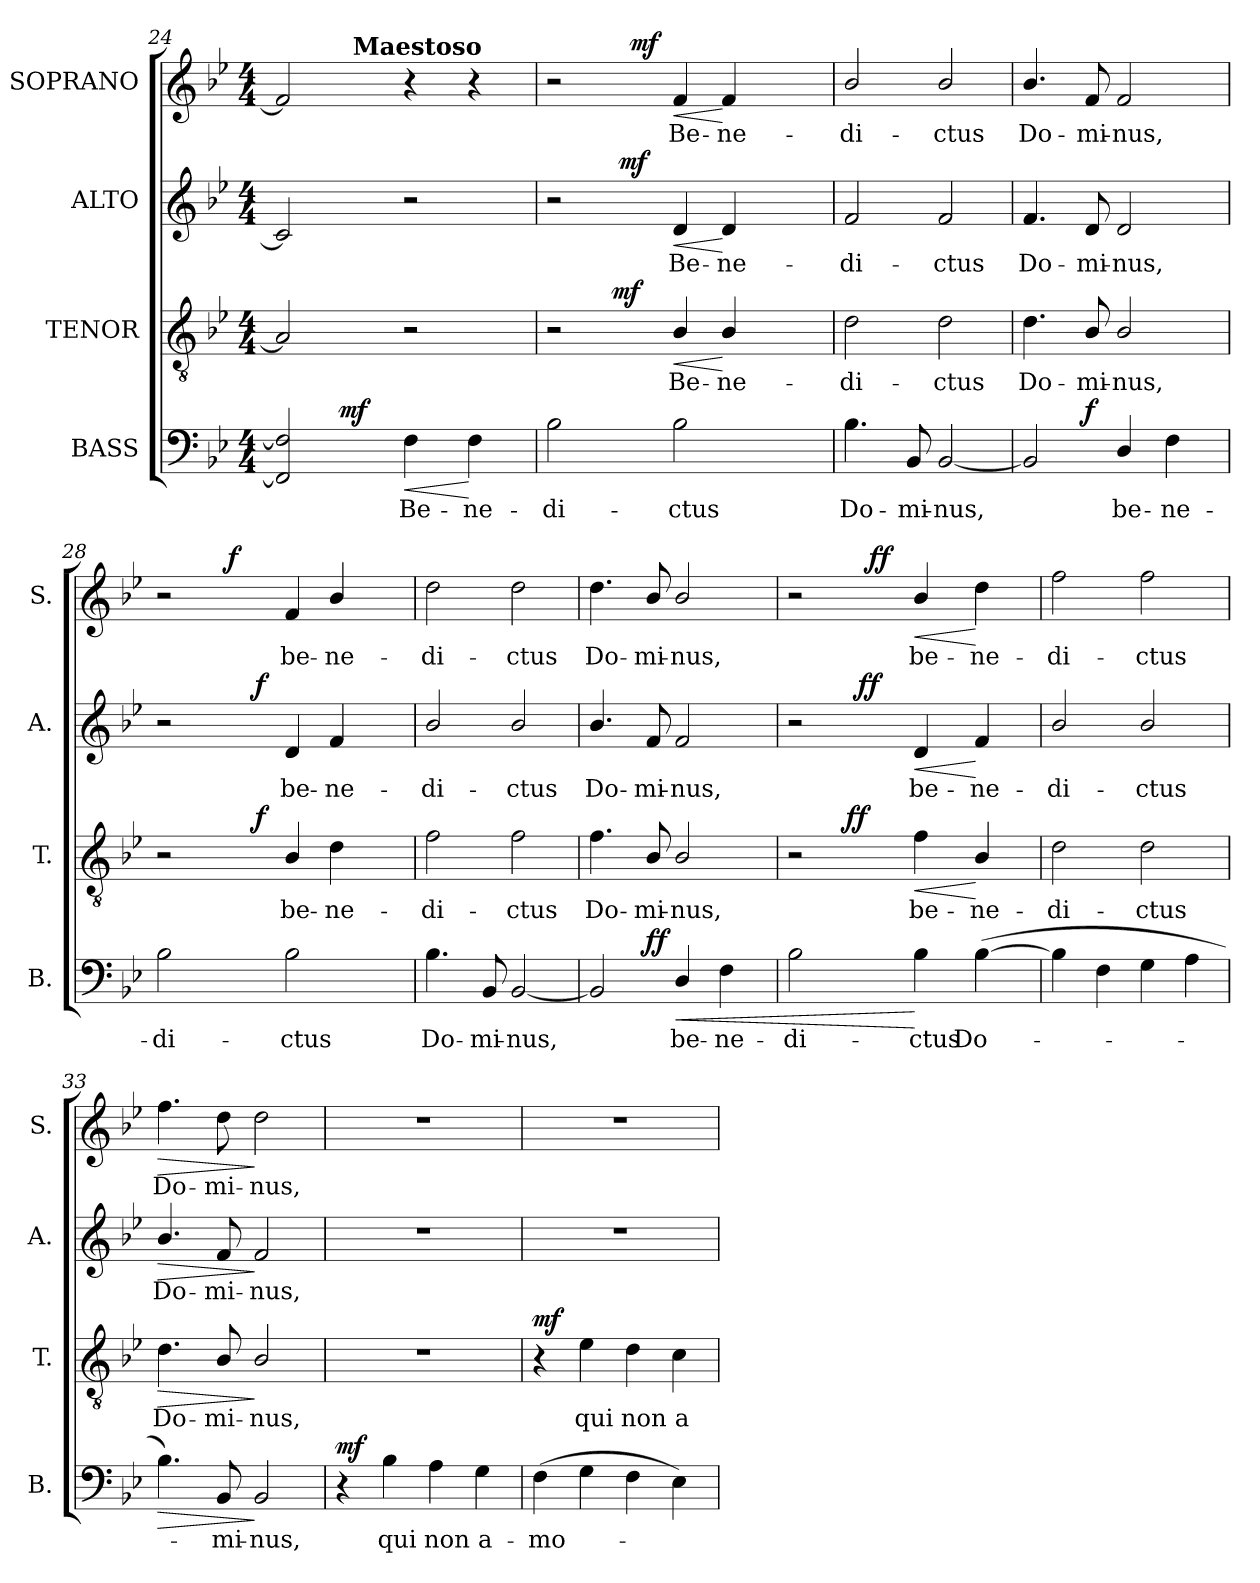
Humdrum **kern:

**kern	**text	**dynam	**kern	**text	**dynam	**kern	**text	**dynam	**kern	**text	**dynam
*part4	*part4	*part4	*part3	*part3	*part3	*part2	*part2	*part2	*part1	*part1	*part1
*staff4	*staff4	*staff4	*staff3	*staff3	*staff3	*staff2	*staff2	*staff2	*staff1	*staff1	*staff1
*I"BASS	*	*	*I"TENOR	*	*	*I"ALTO	*	*	*I"SOPRANO	*	*
*I'B.	*	*	*I'T.	*	*	*I'A.	*	*	*I'S.	*	*
*clefF4	*	*	*clefGv2	*	*	*clefG2	*	*	*clefG2	*	*
*	*	*	*ITrd7c12	*	*	*	*	*	*	*	*
*k[b-e-]	*	*	*k[b-e-]	*	*	*k[b-e-]	*	*	*k[b-e-]	*	*
*B-:	*	*	*B-:	*	*	*B-:	*	*	*B-:	*	*
*M4/4	*	*	*M4/4	*	*	*M4/4	*	*	*M4/4	*	*
=24	=24	=24	=24	=24	=24	=24	=24	=24	=24	=24	=24
*^	*	*	*	*	*	*	*	*	*^	*	*
2FFi/] 2Fi]	8ryy	.	.	2AAi/]	.	.	2ci/]	.	.	2fi/]	8ryy	.	.
.	16ryy	.	.	.	.	.	.	.	.	.	16ryy	.	.
.	64.ryy	.	.	.	.	.	.	.	.	.	32ryy	.	.
.	2ryy	.	mf	.	.	.	.	.	.	.	.	.	.
.	.	.	.	.	.	.	.	.	.	.	128ryy	.	.
.	.	.	.	.	.	.	.	.	.	.	1024ryy	.	.
*	*	*	*	*	*	*	*	*	*	*MM70	*	*	*
!	!	!	!	!	!	!	!	!	!	!	!LO:TX:a:B:t=Maestoso	!	!
.	.	.	.	.	.	.	.	.	.	.	2ryy	.	.
!	!	!LO:LY:b:color=#000000	!LO:HP:b	!	!	!	!	!	!	!	!	!	!
4Fi\	.	Be-	<	2r	.	.	2r	.	.	4r	.	.	.
.	4ryy	.	.	.	.	.	.	.	.	.	.	.	.
.	.	.	.	.	.	.	.	.	.	.	4ryy	.	.
!	!	!LO:LY:b:color=#000000	!	!	!	!	!	!	!	!	!	!	!
4Fi\	.	-ne-	[	.	.	.	.	.	.	4r	.	.	.
.	32ryy	.	.	.	.	.	.	.	.	.	.	.	.
.	.	.	.	.	.	.	.	.	.	.	64ryy	.	.
.	128ryy	.	.	.	.	.	.	.	.	.	.	.	.
.	.	.	.	.	.	.	.	.	.	.	256..ryy	.	.
*v	*v	*	*	*	*	*	*	*	*	*	*	*	*
=25	=25	=25	=25	=25	=25	=25	=25	=25	=25	=25	=25	=25
*^	*	*	*	*	*	*	*	*	*	*	*	*
!	!	!LO:LY:b:color=#000000	!	!	!	!	!	!	!	!	!	!	!
*v	*v	*	*	*^	*	*	*^	*	*	*	*	*	*
2B-i\	-di-	.	2r	4ryy	.	.	2r	4ryy	.	.	2r	4ryy	.	.
.	.	.	.	64ryy	.	.	.	32ryy	.	.	.	32ryy	.	.
.	.	.	.	128ryy	.	.	.	.	.	.	.	.	.	.
.	.	.	.	512ryy	.	.	.	.	.	.	.	.	.	.
.	.	.	.	2ryy	.	mf	.	.	.	.	.	.	.	.
.	.	.	.	.	.	.	.	512ryy	.	.	.	64ryy	.	.
.	.	.	.	.	.	.	.	2ryy	.	mf	.	.	.	.
.	.	.	.	.	.	.	.	.	.	.	.	512.ryy	.	.
.	.	.	.	.	.	.	.	.	.	.	.	2ryy	.	mf
!	!LO:LY:b:color=#000000	!	!	!	!	!	!	!	!	!	!	!	!	!
!	!	!	!	!	!LO:LY:b:color=#000000	!LO:HP:b	!	!	!	!	!	!	!	!
!	!	!	!	!	!	!	!	!	!LO:LY:b:color=#000000	!LO:HP:b	!	!	!	!
!	!	!	!	!	!	!	!	!	!	!	!	!	!LO:LY:b:color=#000000	!LO:HP:b
2B-i\	-ctus	.	4BB-i/	.	Be-	<	4di/	.	Be-	<	4fi/	.	Be-	<
!	!	!	!	!	!LO:LY:b:color=#000000	!	!	!	!	!	!	!	!	!
!	!	!	!	!	!	!	!	!	!LO:LY:b:color=#000000	!	!	!	!	!
!	!	!	!	!	!	!	!	!	!	!	!	!	!LO:LY:b:color=#000000	!
.	.	.	4BB-i/	.	-ne-	[	4di/	.	-ne-	[	4fi/	.	-ne-	[
.	.	.	.	8ryy	.	.	.	.	.	.	.	.	.	.
.	.	.	.	.	.	.	.	8ryy	.	.	.	.	.	.
.	.	.	.	.	.	.	.	.	.	.	.	8ryy	.	.
.	.	.	.	16ryy	.	.	.	.	.	.	.	.	.	.
.	.	.	.	.	.	.	.	16ryy	.	.	.	.	.	.
.	.	.	.	.	.	.	.	.	.	.	.	16ryy	.	.
.	.	.	.	32ryy	.	.	.	.	.	.	.	.	.	.
.	.	.	.	.	.	.	.	64...ryy	.	.	.	.	.	.
.	.	.	.	.	.	.	.	.	.	.	.	128ryy	.	.
.	.	.	.	256.ryy	.	.	.	.	.	.	.	.	.	.
.	.	.	.	.	.	.	.	.	.	.	.	256ryy	.	.
.	.	.	.	.	.	.	.	.	.	.	.	1024ryy	.	.
*	*	*	*v	*v	*	*	*	*	*	*	*v	*v	*	*
*	*	*	*	*	*	*v	*v	*	*	*	*	*
!!LO:PB:g=z
=26	=26	=26	=26	=26	=26	=26	=26	=26	=26	=26	=26
*	*	*	*^	*	*	*^	*	*	*^	*	*
!	!LO:LY:b:color=#000000	!	!	!	!	!	!	!	!	!	!	!	!	!
*	*	*	*v	*v	*	*	*	*	*	*	*v	*v	*	*
*	*	*	*	*	*	*v	*v	*	*	*	*	*
*	*	*	*^	*	*	*^	*	*	*^	*	*
!	!	!	!	!	!LO:LY:b:color=#000000	!	!	!	!	!	!	!	!	!
*	*	*	*v	*v	*	*	*	*	*	*	*v	*v	*	*
*	*	*	*	*	*	*v	*v	*	*	*	*	*
*	*	*	*^	*	*	*^	*	*	*^	*	*
!	!	!	!	!	!	!	!	!	!LO:LY:b:color=#000000	!	!	!	!	!
*	*	*	*v	*v	*	*	*	*	*	*	*v	*v	*	*
*	*	*	*	*	*	*v	*v	*	*	*	*	*
*	*	*	*^	*	*	*^	*	*	*^	*	*
!	!	!	!	!	!	!	!	!	!	!	!	!	!LO:LY:b:color=#000000	!
*	*	*	*v	*v	*	*	*	*	*	*	*v	*v	*	*
*	*	*	*	*	*	*v	*v	*	*	*	*	*
4.B-i\	Do-	.	2Di\	-di-	.	2fi/	-di-	.	2b-i/	-di-	.
!	!LO:LY:b:color=#000000	!	!	!	!	!	!	!	!	!	!
8BB-i/	-mi-	.	.	.	.	.	.	.	.	.	.
!	!LO:LY:b:color=#000000	!	!	!	!	!	!	!	!	!	!
!	!	!	!	!LO:LY:b:color=#000000	!	!	!	!	!	!	!
!	!	!	!	!	!	!	!LO:LY:b:color=#000000	!	!	!	!
!	!	!	!	!	!	!	!	!	!	!LO:LY:b:color=#000000	!
[2BB-i/	-nus,	.	2Di\	-ctus	.	2fi/	-ctus	.	2b-i/	-ctus	.
=27	=27	=27	=27	=27	=27	=27	=27	=27	=27	=27	=27
!	!	!	!	!LO:LY:b:color=#000000	!	!	!	!	!	!	!
!	!	!	!	!	!	!	!LO:LY:b:color=#000000	!	!	!	!
!	!	!	!	!	!	!	!	!	!	!LO:LY:b:color=#000000	!
*^	*	*	*	*	*	*	*	*	*	*	*
2BB-i/]	4.ryy	.	.	4.Di\	Do-	.	4.fi/	Do-	.	4.b-i/	Do-	.
!	!	!	!	!	!LO:LY:b:color=#000000	!	!	!	!	!	!	!
!	!	!	!	!	!	!	!	!LO:LY:b:color=#000000	!	!	!	!
!	!	!	!	!	!	!	!	!	!	!	!LO:LY:b:color=#000000	!
.	2ryy	.	f	8BB-i/	-mi-	.	8di/	-mi-	.	8fi/	-mi-	.
!	!	!LO:LY:b:color=#000000	!	!	!	!	!	!	!	!	!	!
!	!	!	!	!	!LO:LY:b:color=#000000	!	!	!	!	!	!	!
!	!	!	!	!	!	!	!	!LO:LY:b:color=#000000	!	!	!	!
!	!	!	!	!	!	!	!	!	!	!	!LO:LY:b:color=#000000	!
4Di/	.	be-	.	2BB-i/	-nus,	.	2di/	-nus,	.	2fi/	-nus,	.
!	!	!LO:LY:b:color=#000000	!	!	!	!	!	!	!	!	!	!
4Fi\	.	-ne-	.	.	.	.	.	.	.	.	.	.
.	8ryy	.	.	.	.	.	.	.	.	.	.	.
*v	*v	*	*	*	*	*	*	*	*	*	*	*
=28	=28	=28	=28	=28	=28	=28	=28	=28	=28	=28	=28
*^	*	*	*	*	*	*	*	*	*	*	*
!	!	!LO:LY:b:color=#000000	!	!	!	!	!	!	!	!	!	!
*v	*v	*	*	*^	*	*	*^	*	*	*^	*	*
2B-i\	-di-	.	2r	4ryy	.	.	2r	4ryy	.	.	2r	4ryy	.	.
.	.	.	.	16ryy	.	.	.	16ryy	.	.	.	16ryy	.	.
.	.	.	.	32ryy	.	.	.	32ryy	.	.	.	128ryy	.	.
.	.	.	.	.	.	.	.	.	.	.	.	512.ryy	.	.
.	.	.	.	.	.	.	.	.	.	.	.	2ryy	.	f
.	.	.	.	64ryy	.	.	.	64ryy	.	.	.	.	.	.
.	.	.	.	128ryy	.	.	.	128ryy	.	.	.	.	.	.
.	.	.	.	256ryy	.	.	.	256ryy	.	.	.	.	.	.
.	.	.	.	1024ryy	.	.	.	1024ryy	.	.	.	.	.	.
.	.	.	.	2ryy	.	f	.	2ryy	.	f	.	.	.	.
!	!LO:LY:b:color=#000000	!	!	!	!	!	!	!	!	!	!	!	!	!
!	!	!	!	!	!LO:LY:b:color=#000000	!	!	!	!	!	!	!	!	!
!	!	!	!	!	!	!	!	!	!LO:LY:b:color=#000000	!	!	!	!	!
!	!	!	!	!	!	!	!	!	!	!	!	!	!LO:LY:b:color=#000000	!
2B-i\	-ctus	.	4BB-i/	.	be-	.	4di/	.	be-	.	4fi/	.	be-	.
!	!	!	!	!	!LO:LY:b:color=#000000	!	!	!	!	!	!	!	!	!
!	!	!	!	!	!	!	!	!	!LO:LY:b:color=#000000	!	!	!	!	!
!	!	!	!	!	!	!	!	!	!	!	!	!	!LO:LY:b:color=#000000	!
.	.	.	4Di\	.	-ne-	.	4fi/	.	-ne-	.	4b-i/	.	-ne-	.
.	.	.	.	.	.	.	.	.	.	.	.	8ryy	.	.
.	.	.	.	8ryy	.	.	.	8ryy	.	.	.	.	.	.
.	.	.	.	.	.	.	.	.	.	.	.	32ryy	.	.
.	.	.	.	.	.	.	.	.	.	.	.	64ryy	.	.
.	.	.	.	.	.	.	.	.	.	.	.	256ryy	.	.
.	.	.	.	512.ryy	.	.	.	512.ryy	.	.	.	.	.	.
.	.	.	.	.	.	.	.	.	.	.	.	1024ryy	.	.
*	*	*	*v	*v	*	*	*	*	*	*	*v	*v	*	*
*	*	*	*	*	*	*v	*v	*	*	*	*	*
=29	=29	=29	=29	=29	=29	=29	=29	=29	=29	=29	=29
*	*	*	*^	*	*	*^	*	*	*^	*	*
!	!LO:LY:b:color=#000000	!	!	!	!	!	!	!	!	!	!	!	!	!
*	*	*	*v	*v	*	*	*	*	*	*	*v	*v	*	*
*	*	*	*	*	*	*v	*v	*	*	*	*	*
*	*	*	*^	*	*	*^	*	*	*^	*	*
!	!	!	!	!	!LO:LY:b:color=#000000	!	!	!	!	!	!	!	!	!
*	*	*	*v	*v	*	*	*	*	*	*	*v	*v	*	*
*	*	*	*	*	*	*v	*v	*	*	*	*	*
*	*	*	*^	*	*	*^	*	*	*^	*	*
!	!	!	!	!	!	!	!	!	!LO:LY:b:color=#000000	!	!	!	!	!
*	*	*	*v	*v	*	*	*	*	*	*	*v	*v	*	*
*	*	*	*	*	*	*v	*v	*	*	*	*	*
*	*	*	*^	*	*	*^	*	*	*^	*	*
!	!	!	!	!	!	!	!	!	!	!	!	!	!LO:LY:b:color=#000000	!
*	*	*	*v	*v	*	*	*	*	*	*	*v	*v	*	*
*	*	*	*	*	*	*v	*v	*	*	*	*	*
4.B-i\	Do-	.	2Fi\	-di-	.	2b-i/	-di-	.	2ddi\	-di-	.
!	!LO:LY:b:color=#000000	!	!	!	!	!	!	!	!	!	!
8BB-i/	-mi-	.	.	.	.	.	.	.	.	.	.
!	!LO:LY:b:color=#000000	!	!	!	!	!	!	!	!	!	!
!	!	!	!	!LO:LY:b:color=#000000	!	!	!	!	!	!	!
!	!	!	!	!	!	!	!LO:LY:b:color=#000000	!	!	!	!
!	!	!	!	!	!	!	!	!	!	!LO:LY:b:color=#000000	!
[2BB-i/	-nus,	.	2Fi\	-ctus	.	2b-i/	-ctus	.	2ddi\	-ctus	.
=30	=30	=30	=30	=30	=30	=30	=30	=30	=30	=30	=30
!	!	!	!	!LO:LY:b:color=#000000	!	!	!	!	!	!	!
!	!	!	!	!	!	!	!LO:LY:b:color=#000000	!	!	!	!
!	!	!	!	!	!	!	!	!	!	!LO:LY:b:color=#000000	!
*^	*	*	*	*	*	*	*	*	*	*	*
2BB-i/]	4.ryy	.	.	4.Fi\	Do-	.	4.b-i/	Do-	.	4.ddi\	Do-	.
!	!	!	!	!	!LO:LY:b:color=#000000	!	!	!	!	!	!	!
!	!	!	!	!	!	!	!	!LO:LY:b:color=#000000	!	!	!	!
!	!	!	!	!	!	!	!	!	!	!	!LO:LY:b:color=#000000	!
.	2ryy	.	ff	8BB-i/	-mi-	.	8fi/	-mi-	.	8b-i/	-mi-	.
!	!	!LO:LY:b:color=#000000	!LO:HP:b	!	!	!	!	!	!	!	!	!
!	!	!	!	!	!LO:LY:b:color=#000000	!	!	!	!	!	!	!
!	!	!	!	!	!	!	!	!LO:LY:b:color=#000000	!	!	!	!
!	!	!	!	!	!	!	!	!	!	!	!LO:LY:b:color=#000000	!
4Di/	.	be-	<	2BB-i/	-nus,	.	2fi/	-nus,	.	2b-i/	-nus,	.
!	!	!LO:LY:b:color=#000000	!	!	!	!	!	!	!	!	!	!
4Fi\	.	-ne-	.	.	.	.	.	.	.	.	.	.
.	8ryy	.	.	.	.	.	.	.	.	.	.	.
*v	*v	*	*	*	*	*	*	*	*	*	*	*
=31	=31	=31	=31	=31	=31	=31	=31	=31	=31	=31	=31
*^	*	*	*	*	*	*	*	*	*	*	*
!	!	!LO:LY:b:color=#000000	!	!	!	!	!	!	!	!	!	!
*v	*v	*	*	*^	*	*	*^	*	*	*^	*	*
2B-i\	-di-	.	2r	8ryy	.	.	2r	8ryy	.	.	2r	8ryy	.	.
.	.	.	.	16ryy	.	.	.	16ryy	.	.	.	16ryy	.	.
.	.	.	.	64ryy	.	.	.	32ryy	.	.	.	32ryy	.	.
.	.	.	.	512ryy	.	.	.	.	.	.	.	.	.	.
.	.	.	.	2ryy	.	ff	.	.	.	.	.	.	.	.
.	.	.	.	.	.	.	.	256ryy	.	.	.	64...ryy	.	.
.	.	.	.	.	.	.	.	1024ryy	.	.	.	.	.	.
.	.	.	.	.	.	.	.	2ryy	.	ff	.	.	.	.
.	.	.	.	.	.	.	.	.	.	.	.	2ryy	.	ff
!	!LO:LY:b:color=#000000	!	!	!	!	!	!	!	!	!	!	!	!	!
!	!	!	!	!	!LO:LY:b:color=#000000	!LO:HP:b	!	!	!	!	!	!	!	!
!	!	!	!	!	!	!	!	!	!LO:LY:b:color=#000000	!LO:HP:b	!	!	!	!
!	!	!	!	!	!	!	!	!	!	!	!	!	!LO:LY:b:color=#000000	!LO:HP:b
4B-i\	-ctus	[	4Fi\	.	be-	<	4di/	.	be-	<	4b-i/	.	be-	<
.	.	.	.	4ryy	.	.	.	.	.	.	.	.	.	.
.	.	.	.	.	.	.	.	4ryy	.	.	.	.	.	.
.	.	.	.	.	.	.	.	.	.	.	.	4ryy	.	.
!	!LO:LY:b:color=#000000	!	!	!	!	!	!	!	!	!	!	!	!	!
!	!	!	!	!	!LO:LY:b:color=#000000	!	!	!	!	!	!	!	!	!
!	!	!	!	!	!	!	!	!	!LO:LY:b:color=#000000	!	!	!	!	!
!	!	!	!	!	!	!	!	!	!	!	!	!	!LO:LY:b:color=#000000	!
([4B-i\	Do-	.	4BB-i/	.	-ne-	[	4fi/	.	-ne-	[	4ddi\	.	-ne-	[
.	.	.	.	32ryy	.	.	.	.	.	.	.	.	.	.
.	.	.	.	.	.	.	.	64ryy	.	.	.	.	.	.
.	.	.	.	128..ryy	.	.	.	.	.	.	.	.	.	.
.	.	.	.	.	.	.	.	128ryy	.	.	.	.	.	.
.	.	.	.	.	.	.	.	512.ryy	.	.	.	.	.	.
.	.	.	.	.	.	.	.	.	.	.	.	512ryy	.	.
*	*	*	*v	*v	*	*	*	*	*	*	*v	*v	*	*
*	*	*	*	*	*	*v	*v	*	*	*	*	*
=32	=32	=32	=32	=32	=32	=32	=32	=32	=32	=32	=32
*	*	*	*^	*	*	*^	*	*	*^	*	*
!	!	!	!	!	!LO:LY:b:color=#000000	!	!	!	!	!	!	!	!	!
*	*	*	*v	*v	*	*	*	*	*	*	*v	*v	*	*
*	*	*	*	*	*	*v	*v	*	*	*	*	*
*	*	*	*^	*	*	*^	*	*	*^	*	*
!	!	!	!	!	!	!	!	!	!LO:LY:b:color=#000000	!	!	!	!	!
*	*	*	*v	*v	*	*	*	*	*	*	*v	*v	*	*
*	*	*	*	*	*	*v	*v	*	*	*	*	*
*	*	*	*^	*	*	*^	*	*	*^	*	*
!	!	!	!	!	!	!	!	!	!	!	!	!	!LO:LY:b:color=#000000	!
*	*	*	*v	*v	*	*	*	*	*	*	*v	*v	*	*
*	*	*	*	*	*	*v	*v	*	*	*	*	*
4B-i\]	.	.	2Di\	-di-	.	2b-i/	-di-	.	2ffi\	-di-	.
4Fi\	.	.	.	.	.	.	.	.	.	.	.
!	!	!	!	!LO:LY:b:color=#000000	!	!	!	!	!	!	!
!	!	!	!	!	!	!	!LO:LY:b:color=#000000	!	!	!	!
!	!	!	!	!	!	!	!	!	!	!LO:LY:b:color=#000000	!
4Gi\	.	.	2Di\	-ctus	.	2b-i/	-ctus	.	2ffi\	-ctus	.
4Ai\	.	.	.	.	.	.	.	.	.	.	.
!!LO:LB:g=z
=33	=33	=33	=33	=33	=33	=33	=33	=33	=33	=33	=33
!	!	!LO:HP:b	!	!	!	!	!	!	!	!	!
!	!	!	!	!LO:LY:b:color=#000000	!LO:HP:b	!	!	!	!	!	!
!	!	!	!	!	!	!	!LO:LY:b:color=#000000	!LO:HP:b	!	!	!
!	!	!	!	!	!	!	!	!	!	!LO:LY:b:color=#000000	!LO:HP:b
4.B-i\)	.	>	4.Di\	Do-	>	4.b-i/	Do-	>	4.ffi\	Do-	>
!	!LO:LY:b:color=#000000	!	!	!	!	!	!	!	!	!	!
!	!	!	!	!LO:LY:b:color=#000000	!	!	!	!	!	!	!
!	!	!	!	!	!	!	!LO:LY:b:color=#000000	!	!	!	!
!	!	!	!	!	!	!	!	!	!	!LO:LY:b:color=#000000	!
8BB-i/	-mi-	.	8BB-i/	-mi-	.	8fi/	-mi-	.	8ddi\	-mi-	.
!	!LO:LY:b:color=#000000	!	!	!	!	!	!	!	!	!	!
!	!	!	!	!LO:LY:b:color=#000000	!	!	!	!	!	!	!
!	!	!	!	!	!	!	!LO:LY:b:color=#000000	!	!	!	!
!	!	!	!	!	!	!	!	!	!	!LO:LY:b:color=#000000	!
2BB-i/	-nus,	]	2BB-i/	-nus,	]	2fi/	-nus,	]	2ddi\	-nus,	]
=34	=34	=34	=34	=34	=34	=34	=34	=34	=34	=34	=34
*	*	*	*	*	*	*	*	*	*MM70	*	*
4r	.	mf	1r	.	.	1r	.	.	1r	.	.
!	!LO:LY:b:color=#000000	!	!	!	!	!	!	!	!	!	!
4B-i\	qui	.	.	.	.	.	.	.	.	.	.
!	!LO:LY:b:color=#000000	!	!	!	!	!	!	!	!	!	!
4Ai\	non	.	.	.	.	.	.	.	.	.	.
!	!LO:LY:b:color=#000000	!	!	!	!	!	!	!	!	!	!
4Gi\	a-	.	.	.	.	.	.	.	.	.	.
=35	=35	=35	=35	=35	=35	=35	=35	=35	=35	=35	=35
!	!LO:LY:b:color=#000000	!	!	!	!	!	!	!	!	!	!
(4Fi\	-mo-	.	4r	.	mf	1r	.	.	1r	.	.
!	!	!	!	!LO:LY:b:color=#000000	!	!	!	!	!	!	!
4Gi\	.	.	4E-i\	qui	.	.	.	.	.	.	.
!	!	!	!	!LO:LY:b:color=#000000	!	!	!	!	!	!	!
4Fi\	.	.	4Di\	non	.	.	.	.	.	.	.
!	!	!	!	!LO:LY:b:color=#000000	!	!	!	!	!	!	!
4E-i\)	.	.	4Ci\	a-	.	.	.	.	.	.	.
=	=	=	=	=	=	=	=	=	=	=	=
*-	*-	*-	*-	*-	*-	*-	*-	*-	*-	*-	*-
